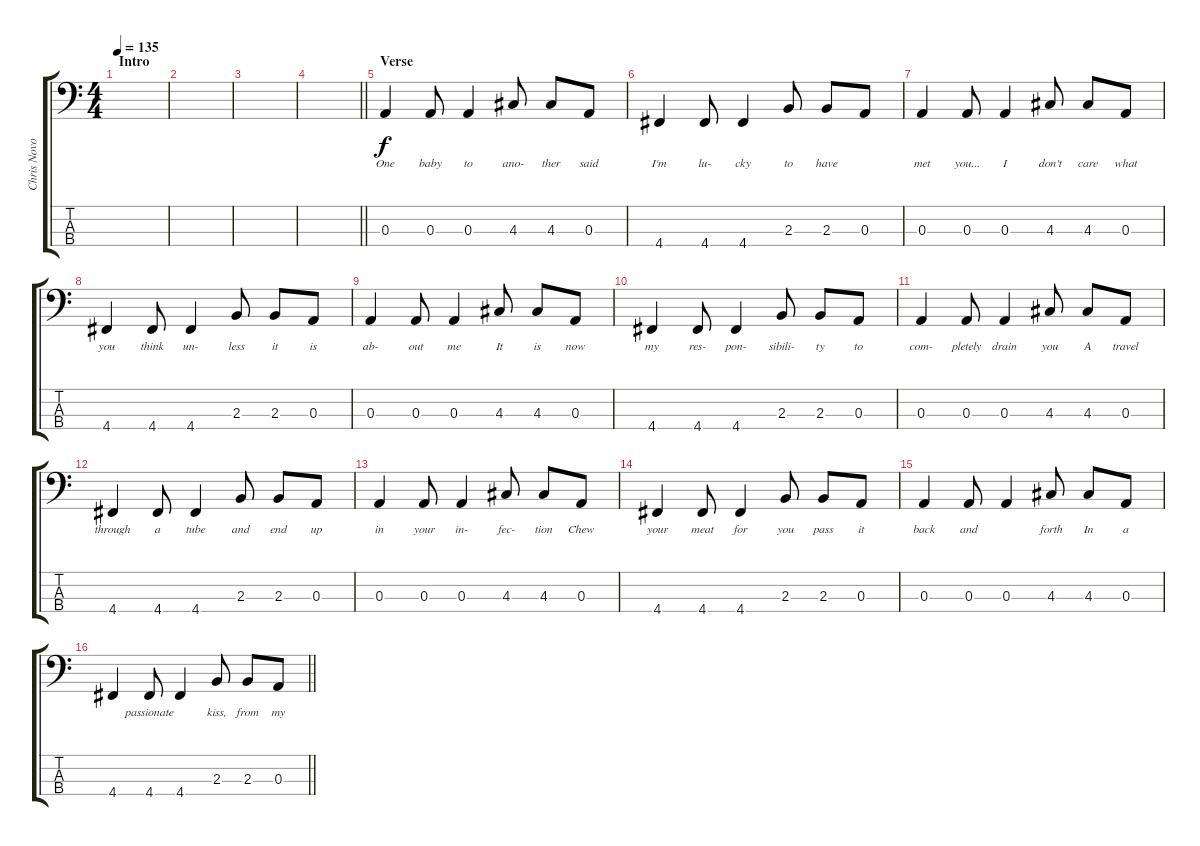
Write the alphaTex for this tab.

\track ("Chris Novoselic" "Chris Novo") {instrument electricbasspick}
\staff {score tabs}
\tuning (G2 D2 A1 D1) {hide}
\ts (4 4)
\section ("" "Intro")
\tempo 135
\clef f4
\ks c
|
|
|
\barLineRight lightlight
|
\section ("" "Verse")
0.3.4{lyrics (0 "One") lyrics (1 "") lyrics (2 "") lyrics (3 "") lyrics (4 "")} 0.3.8{lyrics (0 "baby") lyrics (1 "") lyrics (2 "") lyrics (3 "") lyrics (4 "")} 0.3.4{lyrics (0 "to") lyrics (1 "") lyrics (2 "") lyrics (3 "") lyrics (4 "")} 4.3.8{lyrics (0 "ano-") lyrics (1 "") lyrics (2 "") lyrics (3 "") lyrics (4 "")} 4.3.8{lyrics (0 "ther") lyrics (1 "") lyrics (2 "") lyrics (3 "") lyrics (4 "")} 0.3.8{lyrics (0 "said") lyrics (1 "") lyrics (2 "") lyrics (3 "") lyrics (4 "")} |
4.4.4{lyrics (0 "I'm") lyrics (1 "") lyrics (2 "") lyrics (3 "") lyrics (4 "")} 4.4.8{lyrics (0 "lu-") lyrics (1 "") lyrics (2 "") lyrics (3 "") lyrics (4 "")} 4.4.4{lyrics (0 "cky") lyrics (1 "") lyrics (2 "") lyrics (3 "") lyrics (4 "")} 2.3.8{lyrics (0 "to") lyrics (1 "") lyrics (2 "") lyrics (3 "") lyrics (4 "")} 2.3.8{lyrics (0 "have") lyrics (1 "") lyrics (2 "") lyrics (3 "") lyrics (4 "")} 0.3.8{lyrics (0 "") lyrics (1 "") lyrics (2 "") lyrics (3 "") lyrics (4 "")} |
0.3.4{lyrics (0 "met") lyrics (1 "") lyrics (2 "") lyrics (3 "") lyrics (4 "")} 0.3.8{lyrics (0 "you...") lyrics (1 "") lyrics (2 "") lyrics (3 "") lyrics (4 "")} 0.3.4{lyrics (0 "I") lyrics (1 "") lyrics (2 "") lyrics (3 "") lyrics (4 "")} 4.3.8{lyrics (0 "don't") lyrics (1 "") lyrics (2 "") lyrics (3 "") lyrics (4 "")} 4.3.8{lyrics (0 "care") lyrics (1 "") lyrics (2 "") lyrics (3 "") lyrics (4 "")} 0.3.8{lyrics (0 "what") lyrics (1 "") lyrics (2 "") lyrics (3 "") lyrics (4 "")} |
4.4.4{lyrics (0 "you") lyrics (1 "") lyrics (2 "") lyrics (3 "") lyrics (4 "")} 4.4.8{lyrics (0 "think") lyrics (1 "") lyrics (2 "") lyrics (3 "") lyrics (4 "")} 4.4.4{lyrics (0 "un-") lyrics (1 "") lyrics (2 "") lyrics (3 "") lyrics (4 "")} 2.3.8{lyrics (0 "less") lyrics (1 "") lyrics (2 "") lyrics (3 "") lyrics (4 "")} 2.3.8{lyrics (0 "it") lyrics (1 "") lyrics (2 "") lyrics (3 "") lyrics (4 "")} 0.3.8{lyrics (0 "is") lyrics (1 "") lyrics (2 "") lyrics (3 "") lyrics (4 "")} |
0.3.4{lyrics (0 "ab-") lyrics (1 "") lyrics (2 "") lyrics (3 "") lyrics (4 "")} 0.3.8{lyrics (0 "out") lyrics (1 "") lyrics (2 "") lyrics (3 "") lyrics (4 "")} 0.3.4{lyrics (0 "me") lyrics (1 "") lyrics (2 "") lyrics (3 "") lyrics (4 "")} 4.3.8{lyrics (0 "It") lyrics (1 "") lyrics (2 "") lyrics (3 "") lyrics (4 "")} 4.3.8{lyrics (0 "is") lyrics (1 "") lyrics (2 "") lyrics (3 "") lyrics (4 "")} 0.3.8{lyrics (0 "now") lyrics (1 "") lyrics (2 "") lyrics (3 "") lyrics (4 "")} |
4.4.4{lyrics (0 "my") lyrics (1 "") lyrics (2 "") lyrics (3 "") lyrics (4 "")} 4.4.8{lyrics (0 "res-") lyrics (1 "") lyrics (2 "") lyrics (3 "") lyrics (4 "")} 4.4.4{lyrics (0 "pon-") lyrics (1 "") lyrics (2 "") lyrics (3 "") lyrics (4 "")} 2.3.8{lyrics (0 "sibili-") lyrics (1 "") lyrics (2 "") lyrics (3 "") lyrics (4 "")} 2.3.8{lyrics (0 "ty") lyrics (1 "") lyrics (2 "") lyrics (3 "") lyrics (4 "")} 0.3.8{lyrics (0 "to") lyrics (1 "") lyrics (2 "") lyrics (3 "") lyrics (4 "")} |
0.3.4{lyrics (0 "com-") lyrics (1 "") lyrics (2 "") lyrics (3 "") lyrics (4 "")} 0.3.8{lyrics (0 "pletely") lyrics (1 "") lyrics (2 "") lyrics (3 "") lyrics (4 "")} 0.3.4{lyrics (0 "drain") lyrics (1 "") lyrics (2 "") lyrics (3 "") lyrics (4 "")} 4.3.8{lyrics (0 "you") lyrics (1 "") lyrics (2 "") lyrics (3 "") lyrics (4 "")} 4.3.8{lyrics (0 "A") lyrics (1 "") lyrics (2 "") lyrics (3 "") lyrics (4 "")} 0.3.8{lyrics (0 "travel") lyrics (1 "") lyrics (2 "") lyrics (3 "") lyrics (4 "")} |
4.4.4{lyrics (0 "through") lyrics (1 "") lyrics (2 "") lyrics (3 "") lyrics (4 "")} 4.4.8{lyrics (0 "a") lyrics (1 "") lyrics (2 "") lyrics (3 "") lyrics (4 "")} 4.4.4{lyrics (0 "tube") lyrics (1 "") lyrics (2 "") lyrics (3 "") lyrics (4 "")} 2.3.8{lyrics (0 "and") lyrics (1 "") lyrics (2 "") lyrics (3 "") lyrics (4 "")} 2.3.8{lyrics (0 "end") lyrics (1 "") lyrics (2 "") lyrics (3 "") lyrics (4 "")} 0.3.8{lyrics (0 "up") lyrics (1 "") lyrics (2 "") lyrics (3 "") lyrics (4 "")} |
0.3.4{lyrics (0 "in") lyrics (1 "") lyrics (2 "") lyrics (3 "") lyrics (4 "")} 0.3.8{lyrics (0 "your") lyrics (1 "") lyrics (2 "") lyrics (3 "") lyrics (4 "")} 0.3.4{lyrics (0 "in-") lyrics (1 "") lyrics (2 "") lyrics (3 "") lyrics (4 "")} 4.3.8{lyrics (0 "fec-") lyrics (1 "") lyrics (2 "") lyrics (3 "") lyrics (4 "")} 4.3.8{lyrics (0 "tion") lyrics (1 "") lyrics (2 "") lyrics (3 "") lyrics (4 "")} 0.3.8{lyrics (0 "Chew") lyrics (1 "") lyrics (2 "") lyrics (3 "") lyrics (4 "")} |
4.4.4{lyrics (0 "your") lyrics (1 "") lyrics (2 "") lyrics (3 "") lyrics (4 "")} 4.4.8{lyrics (0 "meat") lyrics (1 "") lyrics (2 "") lyrics (3 "") lyrics (4 "")} 4.4.4{lyrics (0 "for") lyrics (1 "") lyrics (2 "") lyrics (3 "") lyrics (4 "")} 2.3.8{lyrics (0 "you") lyrics (1 "") lyrics (2 "") lyrics (3 "") lyrics (4 "")} 2.3.8{lyrics (0 "pass") lyrics (1 "") lyrics (2 "") lyrics (3 "") lyrics (4 "")} 0.3.8{lyrics (0 "it") lyrics (1 "") lyrics (2 "") lyrics (3 "") lyrics (4 "")} |
0.3.4{lyrics (0 "back") lyrics (1 "") lyrics (2 "") lyrics (3 "") lyrics (4 "")} 0.3.8{lyrics (0 "and") lyrics (1 "") lyrics (2 "") lyrics (3 "") lyrics (4 "")} 0.3.4{lyrics (0 "") lyrics (1 "") lyrics (2 "") lyrics (3 "") lyrics (4 "")} 4.3.8{lyrics (0 "forth") lyrics (1 "") lyrics (2 "") lyrics (3 "") lyrics (4 "")} 4.3.8{lyrics (0 "In") lyrics (1 "") lyrics (2 "") lyrics (3 "") lyrics (4 "")} 0.3.8{lyrics (0 "a") lyrics (1 "") lyrics (2 "") lyrics (3 "") lyrics (4 "")} |
\barLineRight lightlight
4.4.4{lyrics (0 "") lyrics (1 "") lyrics (2 "") lyrics (3 "") lyrics (4 "")} 4.4.8{lyrics (0 "passionate") lyrics (1 "") lyrics (2 "") lyrics (3 "") lyrics (4 "")} 4.4.4{lyrics (0 "") lyrics (1 "") lyrics (2 "") lyrics (3 "") lyrics (4 "")} 2.3.8{lyrics (0 "kiss,") lyrics (1 "") lyrics (2 "") lyrics (3 "") lyrics (4 "")} 2.3.8{lyrics (0 "from") lyrics (1 "") lyrics (2 "") lyrics (3 "") lyrics (4 "")} 0.3.8{lyrics (0 "my") lyrics (1 "") lyrics (2 "") lyrics (3 "") lyrics (4 "")}
